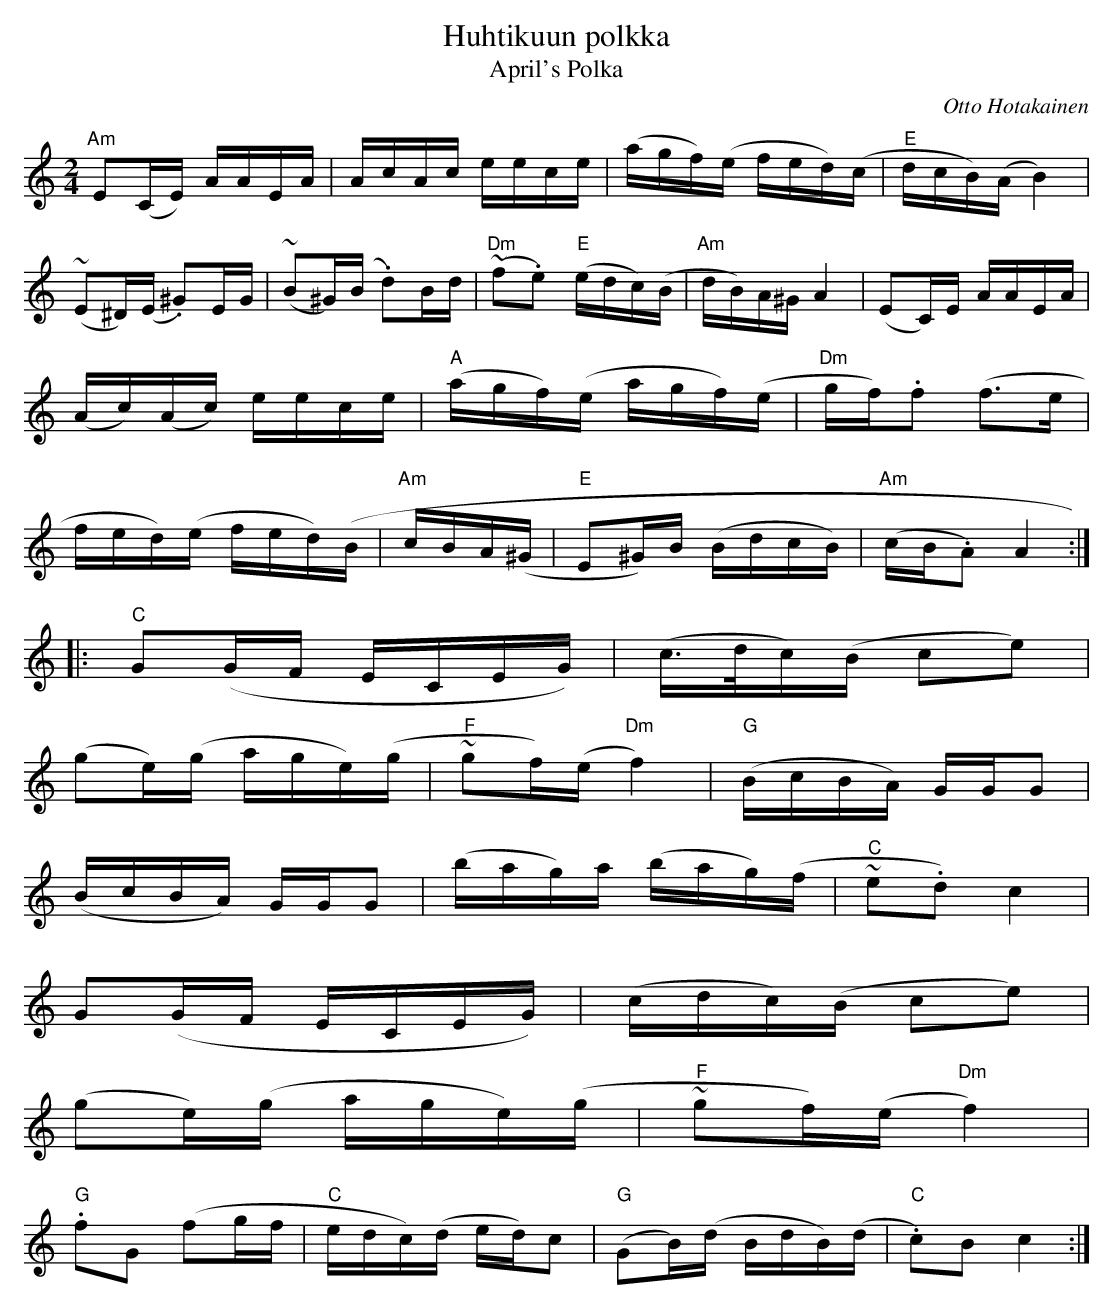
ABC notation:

X:1
T:Huhtikuun polkka
T:April's Polka
M:2/4
L:1/16
C:Otto Hotakainen
K:Am
"Am"VE2(CE) AAEA|AcAc eece|(agf)(e fed)(c|"E"dcB)(AB4)|\
V(~E2^D)(E .^G2)EG|(~B2^G)(B .d2)Bd\
|"Dm"~(f2.e2) "E"(edc)(B|"Am"dB)A^G A4|\
V(E2C)UE AAEA|(Ac)(Ac) eece|\
"A"(agf)(e agf)(e|"Dm"gf).f2 (f3e|fed)(e fed)(B|"Am"cBA(^G|\
"E"E2^G)B (BdcB)| "Am"(cB.A2)A4::
"C"VG2(GF ECEG) | (c>dc)(B c2e2) |
 (g2e)(g age)(g | "F"~g2f)(e "Dm"f4) |"G"(BcBA) GGG2 |
(BcBA) GGG2 | (bag)a (bag)(f | "C"~e2.d2)c4 |
VG2(GF ECEG) | (cdc)(B c2e2) |
 (g2e)(g age)(g | "F"~g2f)(e"Dm"f4) |
"G".f2G2 (f2gf | "C"edc)(d ed)c2 | "G"(G2B)(d  BdB)(d |"C" .c2)B2c4:|]
